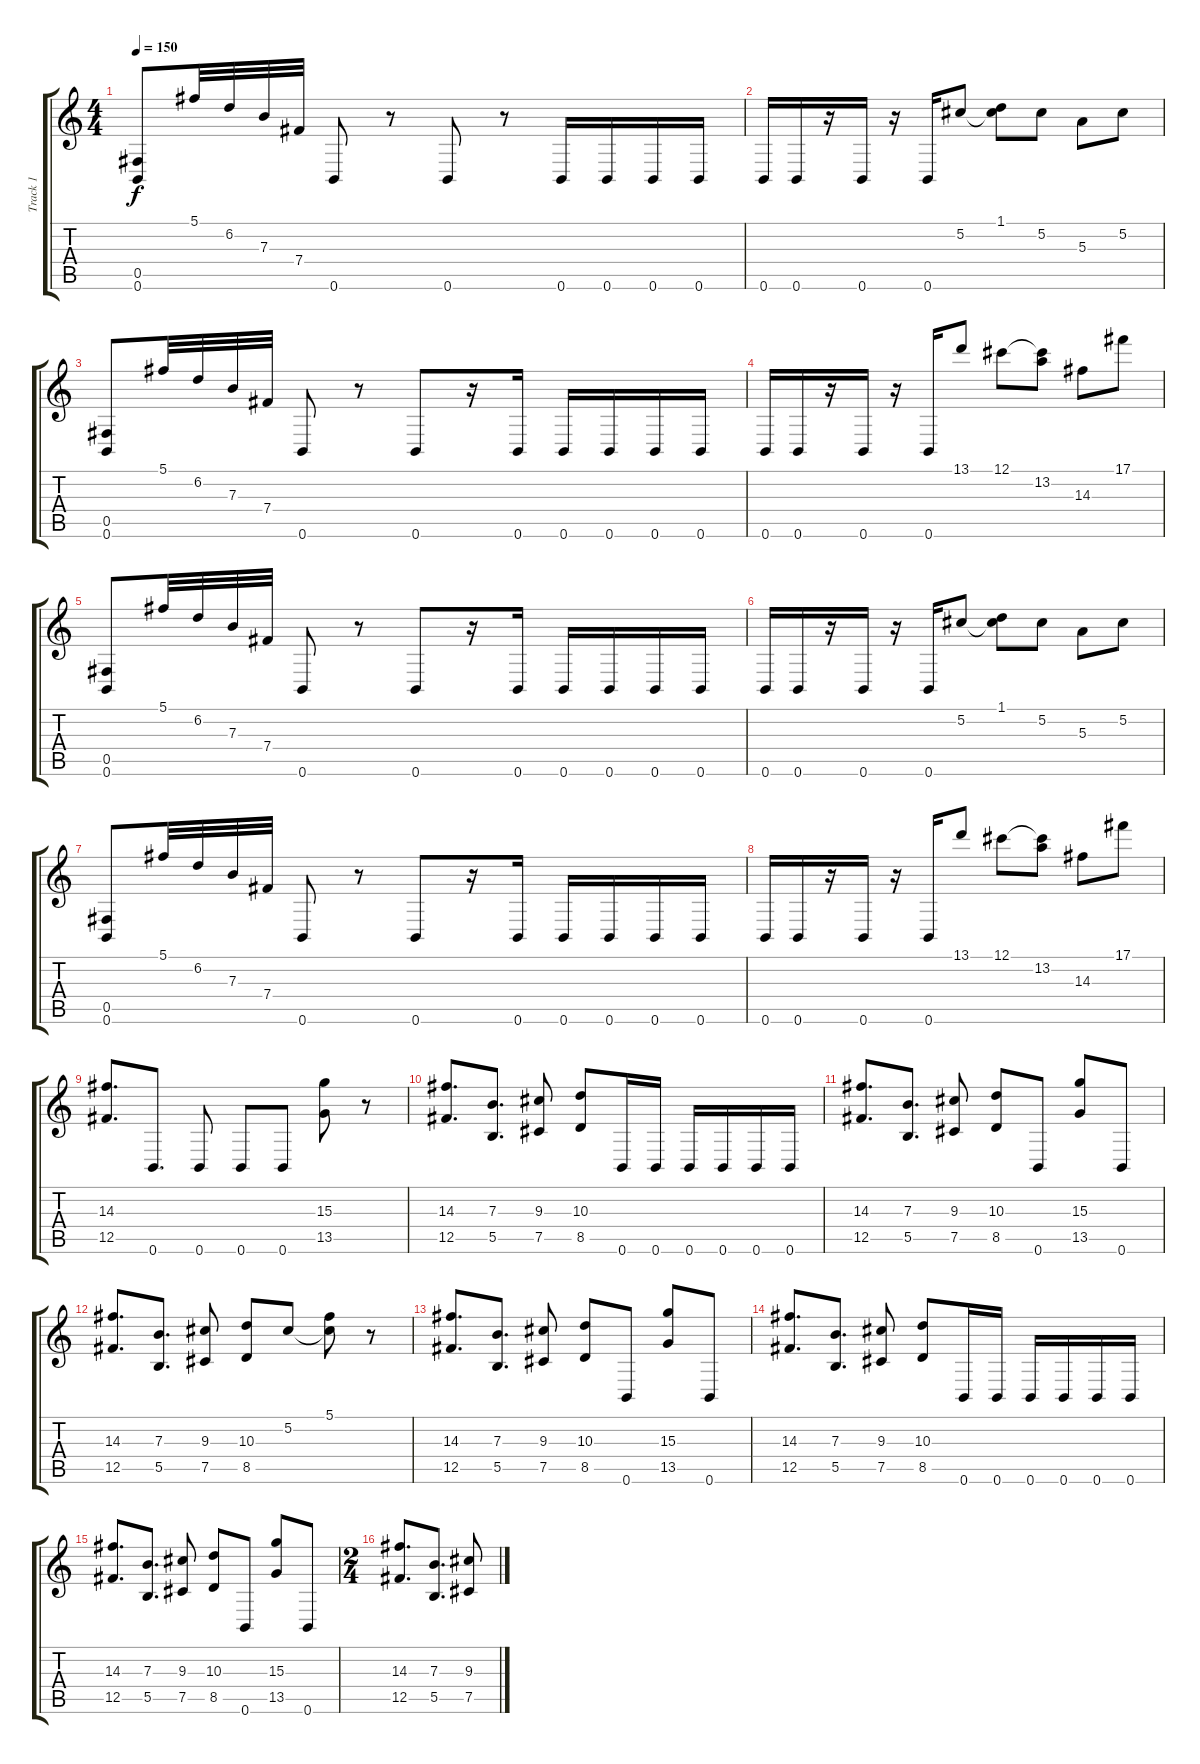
\track ("Track 1" "Track 1") {instrument distortionguitar}
\staff {score tabs}
\tuning (Db4 Ab3 E3 B2 Gb2 B1) {hide}
\ts (4 4)
\tempo 150
\clef g2
\ks c
(0.5 0.6).8{dy f} 5.1.32 6.2.32 7.3.32 7.4.32 0.6.8 r.8 0.6.8 r.8 0.6.16 0.6.16 0.6.16 0.6.16 |
0.6.16 0.6.16 r.16 0.6.16 r.16 0.6.16 5.2.8 (1.1 5.2{t}).8 5.2.8 5.3.8 5.2.8 |
(0.5 0.6).8 5.1.32 6.2.32 7.3.32 7.4.32 0.6.8 r.8 0.6.8 r.16 0.6.16 0.6.16 0.6.16 0.6.16 0.6.16 |
0.6.16 0.6.16 r.16 0.6.16 r.16 0.6.16 13.1.8 12.1.8 (12.1{t} 13.2).8 14.3.8 17.1.8 |
(0.5 0.6).8 5.1.32 6.2.32 7.3.32 7.4.32 0.6.8 r.8 0.6.8 r.16 0.6.16 0.6.16 0.6.16 0.6.16 0.6.16 |
0.6.16 0.6.16 r.16 0.6.16 r.16 0.6.16 5.2.8 (1.1 5.2{t}).8 5.2.8 5.3.8 5.2.8 |
(0.5 0.6).8 5.1.32 6.2.32 7.3.32 7.4.32 0.6.8 r.8 0.6.8 r.16 0.6.16 0.6.16 0.6.16 0.6.16 0.6.16 |
0.6.16 0.6.16 r.16 0.6.16 r.16 0.6.16 13.1.8 12.1.8 (12.1{t} 13.2).8 14.3.8 17.1.8 |
(14.3 12.5).8{d} 0.6.8{d} 0.6.8 0.6.8 0.6.8 (15.3 13.5).8 r.8 |
(14.3 12.5).8{d} (7.3 5.5).8{d} (9.3 7.5).8 (10.3 8.5).8 0.6.16 0.6.16 0.6.16 0.6.16 0.6.16 0.6.16 |
(14.3 12.5).8{d} (7.3 5.5).8{d} (9.3 7.5).8 (10.3 8.5).8 0.6.8 (15.3 13.5).8 0.6.8 |
(14.3 12.5).8{d} (7.3 5.5).8{d} (9.3 7.5).8 (10.3 8.5).8 5.2.8 (5.1 5.2{t}).8 r.8 |
(14.3 12.5).8{d} (7.3 5.5).8{d} (9.3 7.5).8 (10.3 8.5).8 0.6.8 (15.3 13.5).8 0.6.8 |
(14.3 12.5).8{d} (7.3 5.5).8{d} (9.3 7.5).8 (10.3 8.5).8 0.6.16 0.6.16 0.6.16 0.6.16 0.6.16 0.6.16 |
(14.3 12.5).8{d} (7.3 5.5).8{d} (9.3 7.5).8 (10.3 8.5).8 0.6.8 (15.3 13.5).8 0.6.8 |
\ts (2 4)
(14.3 12.5).8{d} (7.3 5.5).8{d} (9.3 7.5).8
